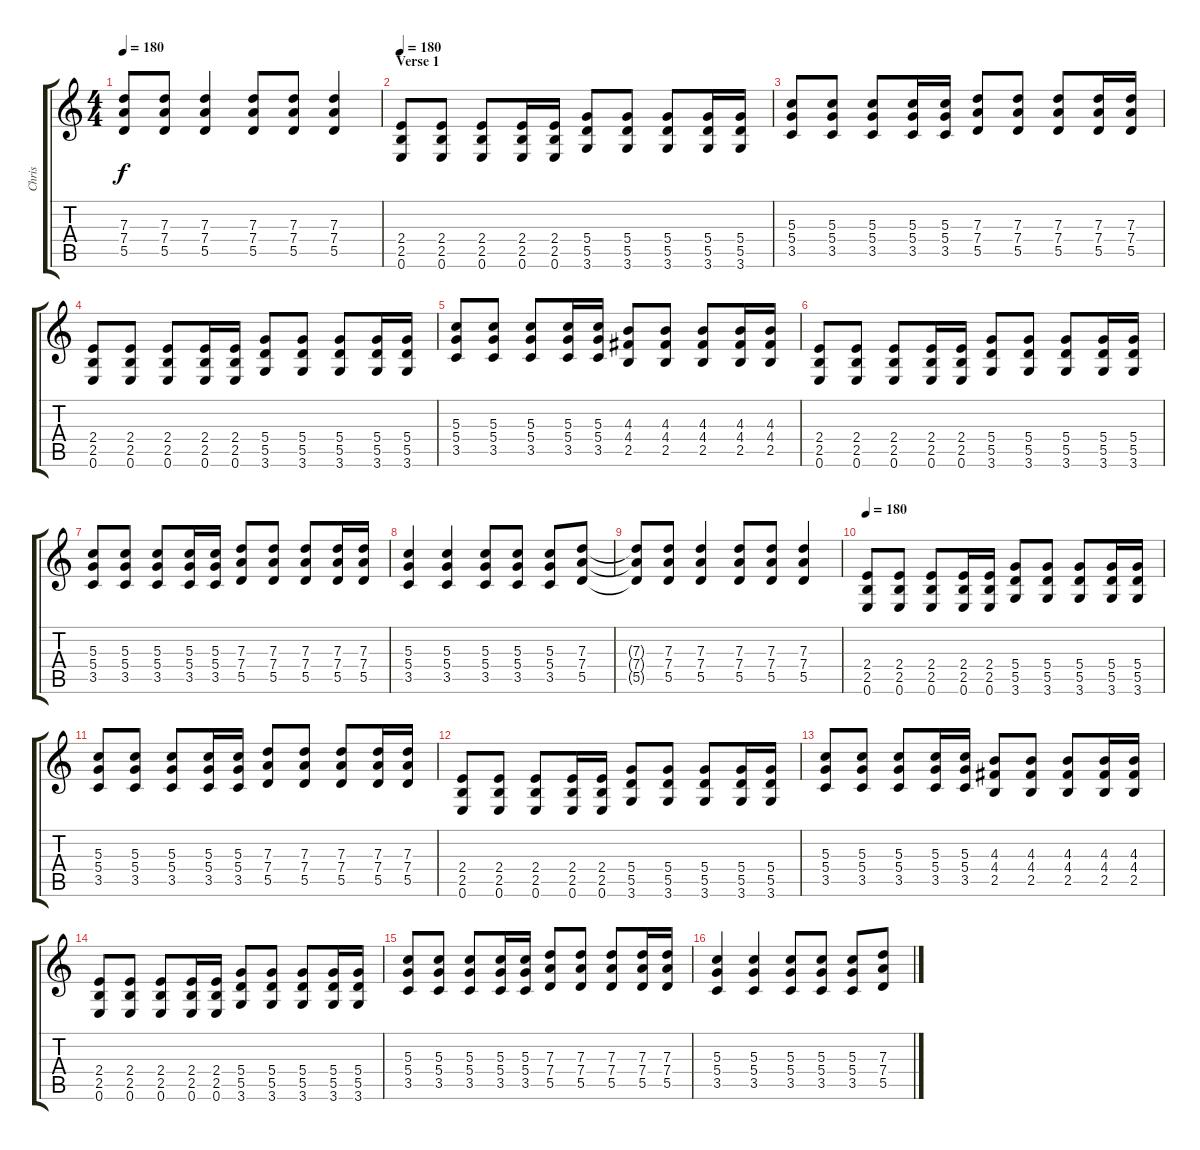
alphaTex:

\track ("Chris" "Chris") {instrument distortionguitar}
\staff {score tabs}
\tuning (E4 B3 G3 D3 A2 E2) {hide}
\ts (4 4)
\tempo 180
\clef g2
\ks c
(7.3{t} 7.4{t} 5.5{t}).8{dy f} (7.3 7.4 5.5).8 (7.3 7.4 5.5).4 (7.3 7.4 5.5).8 (7.3 7.4 5.5).8 (7.3 7.4 5.5).4 |
\section ("" "Verse 1")
\tempo 180
(2.4 2.5 0.6).8 (2.4 2.5 0.6).8 (2.4 2.5 0.6).8 (2.4 2.5 0.6).16 (2.4 2.5 0.6).16 (5.4 5.5 3.6).8 (5.4 5.5 3.6).8 (5.4 5.5 3.6).8 (5.4 5.5 3.6).16 (5.4 5.5 3.6).16 |
(5.3 5.4 3.5).8 (5.3 5.4 3.5).8 (5.3 5.4 3.5).8 (5.3 5.4 3.5).16 (5.3 5.4 3.5).16 (7.3 7.4 5.5).8 (7.3 7.4 5.5).8 (7.3 7.4 5.5).8 (7.3 7.4 5.5).16 (7.3 7.4 5.5).16 |
(2.4 2.5 0.6).8 (2.4 2.5 0.6).8 (2.4 2.5 0.6).8 (2.4 2.5 0.6).16 (2.4 2.5 0.6).16 (5.4 5.5 3.6).8 (5.4 5.5 3.6).8 (5.4 5.5 3.6).8 (5.4 5.5 3.6).16 (5.4 5.5 3.6).16 |
(5.3 5.4 3.5).8 (5.3 5.4 3.5).8 (5.3 5.4 3.5).8 (5.3 5.4 3.5).16 (5.3 5.4 3.5).16 (4.3 4.4 2.5).8 (4.3 4.4 2.5).8 (4.3 4.4 2.5).8 (4.3 4.4 2.5).16 (4.3 4.4 2.5).16 |
(2.4 2.5 0.6).8 (2.4 2.5 0.6).8 (2.4 2.5 0.6).8 (2.4 2.5 0.6).16 (2.4 2.5 0.6).16 (5.4 5.5 3.6).8 (5.4 5.5 3.6).8 (5.4 5.5 3.6).8 (5.4 5.5 3.6).16 (5.4 5.5 3.6).16 |
(5.3 5.4 3.5).8 (5.3 5.4 3.5).8 (5.3 5.4 3.5).8 (5.3 5.4 3.5).16 (5.3 5.4 3.5).16 (7.3 7.4 5.5).8 (7.3 7.4 5.5).8 (7.3 7.4 5.5).8 (7.3 7.4 5.5).16 (7.3 7.4 5.5).16 |
(5.3 5.4 3.5).4 (5.3 5.4 3.5).4 (5.3 5.4 3.5).8 (5.3 5.4 3.5).8 (5.3 5.4 3.5).8 (7.3 7.4 5.5).8 |
(7.3{t} 7.4{t} 5.5{t}).8 (7.3 7.4 5.5).8 (7.3 7.4 5.5).4 (7.3 7.4 5.5).8 (7.3 7.4 5.5).8 (7.3 7.4 5.5).4 |
\tempo 180
(2.4 2.5 0.6).8 (2.4 2.5 0.6).8 (2.4 2.5 0.6).8 (2.4 2.5 0.6).16 (2.4 2.5 0.6).16 (5.4 5.5 3.6).8 (5.4 5.5 3.6).8 (5.4 5.5 3.6).8 (5.4 5.5 3.6).16 (5.4 5.5 3.6).16 |
(5.3 5.4 3.5).8 (5.3 5.4 3.5).8 (5.3 5.4 3.5).8 (5.3 5.4 3.5).16 (5.3 5.4 3.5).16 (7.3 7.4 5.5).8 (7.3 7.4 5.5).8 (7.3 7.4 5.5).8 (7.3 7.4 5.5).16 (7.3 7.4 5.5).16 |
(2.4 2.5 0.6).8 (2.4 2.5 0.6).8 (2.4 2.5 0.6).8 (2.4 2.5 0.6).16 (2.4 2.5 0.6).16 (5.4 5.5 3.6).8 (5.4 5.5 3.6).8 (5.4 5.5 3.6).8 (5.4 5.5 3.6).16 (5.4 5.5 3.6).16 |
(5.3 5.4 3.5).8 (5.3 5.4 3.5).8 (5.3 5.4 3.5).8 (5.3 5.4 3.5).16 (5.3 5.4 3.5).16 (4.3 4.4 2.5).8 (4.3 4.4 2.5).8 (4.3 4.4 2.5).8 (4.3 4.4 2.5).16 (4.3 4.4 2.5).16 |
(2.4 2.5 0.6).8 (2.4 2.5 0.6).8 (2.4 2.5 0.6).8 (2.4 2.5 0.6).16 (2.4 2.5 0.6).16 (5.4 5.5 3.6).8 (5.4 5.5 3.6).8 (5.4 5.5 3.6).8 (5.4 5.5 3.6).16 (5.4 5.5 3.6).16 |
(5.3 5.4 3.5).8 (5.3 5.4 3.5).8 (5.3 5.4 3.5).8 (5.3 5.4 3.5).16 (5.3 5.4 3.5).16 (7.3 7.4 5.5).8 (7.3 7.4 5.5).8 (7.3 7.4 5.5).8 (7.3 7.4 5.5).16 (7.3 7.4 5.5).16 |
(5.3 5.4 3.5).4 (5.3 5.4 3.5).4 (5.3 5.4 3.5).8 (5.3 5.4 3.5).8 (5.3 5.4 3.5).8 (7.3 7.4 5.5).8
